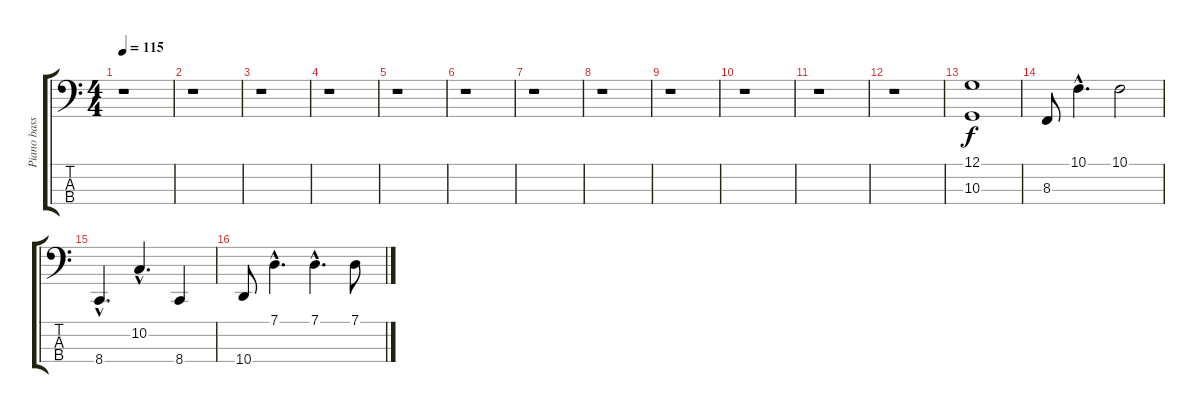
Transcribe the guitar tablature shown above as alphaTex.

\track ("Piano basse" "Piano bass") {instrument acousticgrandpiano}
\staff {score tabs}
\tuning (G2 D2 A1 E1) {hide}
\ts (4 4)
\tempo 115
\clef f4
\ks c
r.1{dy f} |
r.1 |
r.1 |
r.1 |
r.1 |
r.1 |
r.1 |
r.1 |
r.1 |
r.1 |
r.1 |
r.1 |
(12.1 10.3).1 |
8.3.8 10.1{hac}.4{d} 10.1.2 |
8.4{hac}.4{d} 10.2{hac}.4{d} 8.4.4 |
10.4.8 7.1{hac}.4{d} 7.1{hac}.4{d} 7.1.8
